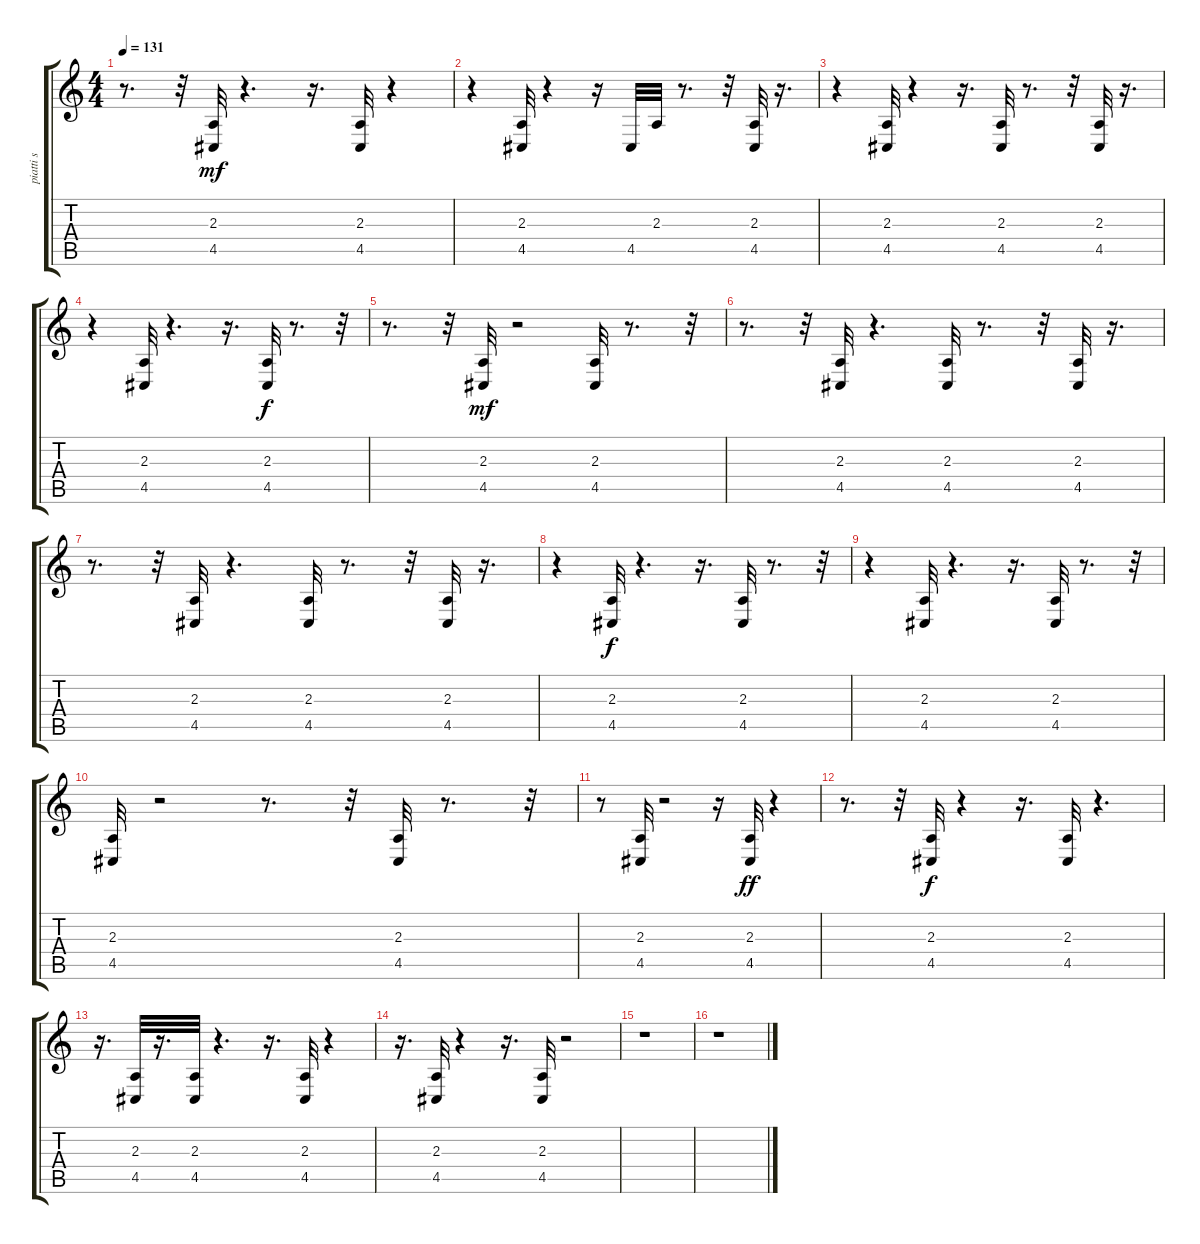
\track ("piatti s" "piatti s") {instrument stringensemble1}
\staff {score tabs}
\tuning (E4 B3 G3 D3 A2 E2) {hide}
\ts (4 4)
\tempo 131
\clef g2
\ks c
r.8{d dy mf} r.32 (2.3 4.5).32 r.4{d} r.16{d} (2.3 4.5).32 r.4 |
r.4 (2.3 4.5).32 r.4 r.16 4.5.32 2.3.32 r.8{d} r.32 (2.3 4.5).32 r.16{d} |
r.4 (2.3 4.5).32 r.4 r.16{d} (2.3 4.5).32 r.8{d} r.32 (2.3 4.5).32 r.16{d} |
r.4 (2.3 4.5).32 r.4{d} r.16{d} (2.3 4.5).32{dy f} r.8{d} r.32 |
r.8{d} r.32 (2.3 4.5).32{dy mf} r.2 (2.3 4.5).32 r.8{d} r.32 |
r.8{d} r.32 (2.3 4.5).32 r.4{d} (2.3 4.5).32 r.8{d} r.32 (2.3 4.5).32 r.16{d} |
r.8{d} r.32 (2.3 4.5).32 r.4{d} (2.3 4.5).32 r.8{d} r.32 (2.3 4.5).32 r.16{d} |
r.4 (2.3 4.5).32{dy f} r.4{d} r.16{d} (2.3 4.5).32 r.8{d} r.32 |
r.4 (2.3 4.5).32 r.4{d} r.16{d} (2.3 4.5).32 r.8{d} r.32 |
(2.3 4.5).32 r.2 r.8{d} r.32 (2.3 4.5).32 r.8{d} r.32 |
r.8 (2.3 4.5).32 r.2 r.16 (2.3 4.5).32{dy ff} r.4 |
r.8{d} r.32 (2.3 4.5).32{dy f} r.4 r.16{d} (2.3 4.5).32 r.4{d} |
r.16{d} (2.3 4.5).32 r.16{d} (2.3 4.5).32 r.4{d} r.16{d} (2.3 4.5).32 r.4 |
r.16{d} (2.3 4.5).32 r.4 r.16{d} (2.3 4.5).32 r.2 |
r.1 |
r.1
